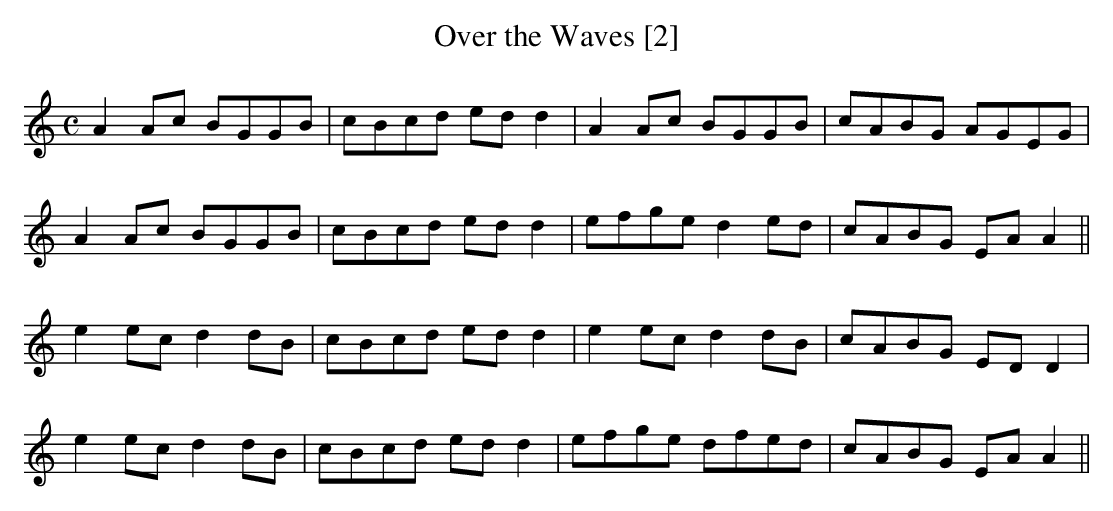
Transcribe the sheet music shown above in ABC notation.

X:1
T:Over the Waves [2]
M:C
L:1/8
K:Amin
A2 Ac BGGB | cBcd ed d2 | A2 Ac BGGB | cABG AGEG |
A2 Ac BGGB | cBcd ed d2 | efge d2 ed | cABG EA A2 ||
e2 ec d2 dB | cBcd ed d2 | e2 ec d2 dB | cABG ED D2 |
e2 ec d2 dB | cBcd ed d2 | efge dfed | cABG EA A2 ||
